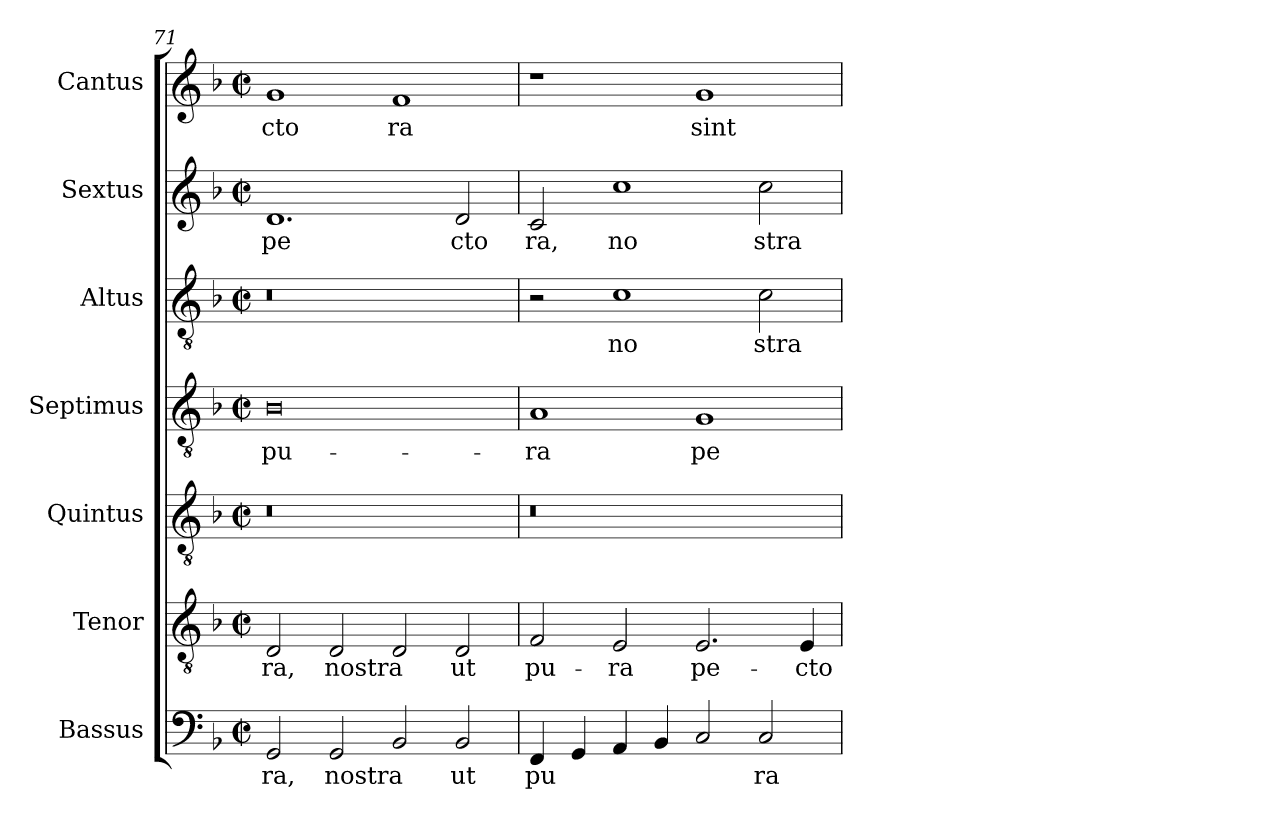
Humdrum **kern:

**kern	**text	**kern	**text	**kern	**kern	**text	**kern	**text	**kern	**text	**kern	**text
*part7	*part7	*part6	*part6	*part5	*part4	*part4	*part3	*part3	*part2	*part2	*part1	*part1
*staff7	*staff7	*staff6	*staff6	*staff5	*staff4	*staff4	*staff3	*staff3	*staff2	*staff2	*staff1	*staff1
*I"Bassus	*	*I"Tenor	*	*I"Quintus	*I"Septimus	*	*I"Altus	*	*I"Sextus	*	*I"Cantus	*
*clefF4	*	*clefGv2	*	*clefGv2	*clefGv2	*	*clefGv2	*	*clefG2	*	*clefG2	*
*k[b-]	*	*k[b-]	*	*k[b-]	*k[b-]	*	*k[b-]	*	*k[b-]	*	*k[b-]	*
*F:	*	*F:	*	*F:	*F:	*	*F:	*	*F:	*	*F:	*
*M2/2	*	*M2/2	*	*M2/2	*M2/2	*	*M2/2	*	*M2/2	*	*M2/2	*
*met(c|)	*	*met(c|)	*	*met(c|)	*met(c|)	*	*met(c|)	*	*met(c|)	*	*met(c|)	*
=71	=71	=71	=71	=71	=71	=71	=71	=71	=71	=71	=71	=71
!	!LO:LY:b:cj	!	!LO:LY:b:cj	!	!	!LO:LY:b:cj	!	!	!	!LO:LY:b:cj	!	!LO:LY:b:cj
2GG/	ra,	2D/	-ra,	0r	0B-	pu-	0r	.	1.d	pe	1g	cto
!	!LO:LY:b	!	!LO:LY:b	!	!	!	!	!	!	!	!	!
2GG/	nostra	2D/	nostra	.	.	.	.	.	.	.	.	.
!	!	!	!	!	!	!	!	!	!	!	!	!LO:LY:b:cj
2BB-/	.	2D/	.	.	.	.	.	.	.	.	1f	ra
!	!LO:LY:b:cj	!	!LO:LY:b:cj	!	!	!	!	!	!	!LO:LY:b:cj	!	!
2BB-/	ut	2D/	ut	.	.	.	.	.	2d/	cto	.	.
=72	=72	=72	=72	=72	=72	=72	=72	=72	=72	=72	=72	=72
!	!LO:LY:b	!	!LO:LY:b:cj	!	!	!LO:LY:b:cj	!	!	!	!LO:LY:b:cj	!	!
4FF/	pu	2F/	pu-	0r	1A	-ra	2r	.	2c/	ra,	1r	.
4GG/	.	.	.	.	.	.	.	.	.	.	.	.
!	!	!	!LO:LY:b:cj	!	!	!	!	!LO:LY:b:cj	!	!LO:LY:b:cj	!	!
4AA/	.	2E/	-ra	.	.	.	1c	no	1cc	no	.	.
4BB-/	.	.	.	.	.	.	.	.	.	.	.	.
!	!	!	!LO:LY:b:cj	!	!	!LO:LY:b:cj	!	!	!	!	!	!LO:LY:b:cj
2C/	.	2.E/	pe-	.	1G	pe-	.	.	.	.	1g	sint
!	!LO:LY:b:cj	!	!	!	!	!	!	!LO:LY:b:cj	!	!LO:LY:b:cj	!	!
2C/	ra	.	.	.	.	.	2c\	stra	2cc\	stra	.	.
!	!	!	!LO:LY:b:cj	!	!	!	!	!	!	!	!	!
.	.	4E/	-cto-	.	.	.	.	.	.	.	.	.
=	=	=	=	=	=	=	=	=	=	=	=	=
*-	*-	*-	*-	*-	*-	*-	*-	*-	*-	*-	*-	*-
